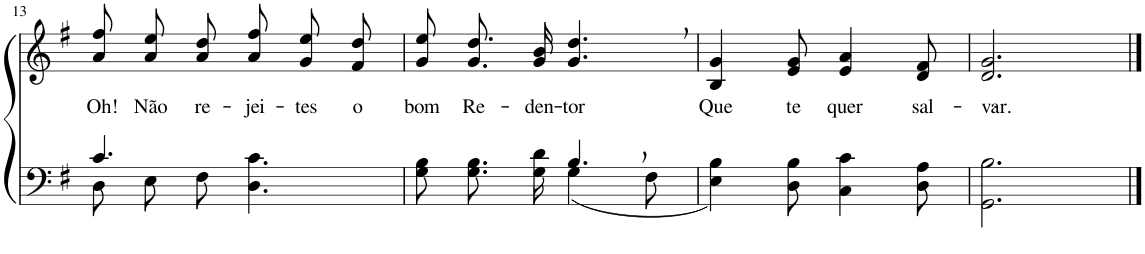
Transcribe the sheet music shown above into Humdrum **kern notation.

**kern	**kern	**text
*part2	*part1	*part1
*staff2	*staff1	*staff1
*I"Parte III e IV	*I"Parte I e II	*
!!LO:PB:g=z
*clefF4	*clefG2	*
*Trd1c2	*Trd1c2	*
*k[f#]	*k[f#]	*
*M6/8	*M6/8	*
=13	=13	=13
*^	*	*
!	!	!	!LO:LY:b
4.c/	8D\L	8a\ 8ff#\L	Oh!
!	!	!	!LO:LY:b
.	8E\	8a\ 8ee\	Não
!	!	!	!LO:LY:b
.	8F#\J	8a\ 8dd\J	re-
!	!	!	!LO:LY:b
4.ryy	4.D\ 4.c\	8a\ 8ff#\L	-jei-
!	!	!	!LO:LY:b
.	.	8g\ 8ee\	-tes
!	!	!	!LO:LY:b
.	.	8f#\ 8dd\J	o
=14	=14	=14	=14
!	!	!	!LO:LY:b
*	*	*^	*
4.ryy	8G\ 8B\L	8g/ 8ee/L	8ryy	bom
!	!	!	!	!LO:LY:b
.	8.G\ 8.B\	8.dd/	4.g/	Re-
!	!	!	!	!LO:LY:b
.	16G\ 16d\Jk	16g/ 16b/Jk	.	-den-
!	!	!	!	!LO:LY:b
4.B,/	(4G\	4.g/, 4.dd/,	.	-tor
.	.	.	4ryy	.
.	8F#\	.	.	.
*	*	*v	*v	*
=15	=15	=15	=15
!	!	!	!LO:LY:b
*v	*v	*	*
4E\ 4B\)	4B/ 4g/	Que
!	!	!LO:LY:b
8D\ 8B\	8e/ 8g/	te
!	!	!LO:LY:b
4C\ 4c\	4e/ 4a/	quer
!	!	!LO:LY:b
8D\ 8A\	8d/ 8f#/	sal-
=16	=16	=16
!	!	!LO:LY:b
2.GG\ 2.B\	2.d/ 2.g/	-var.-
==	==	==
*-	*-	*-
